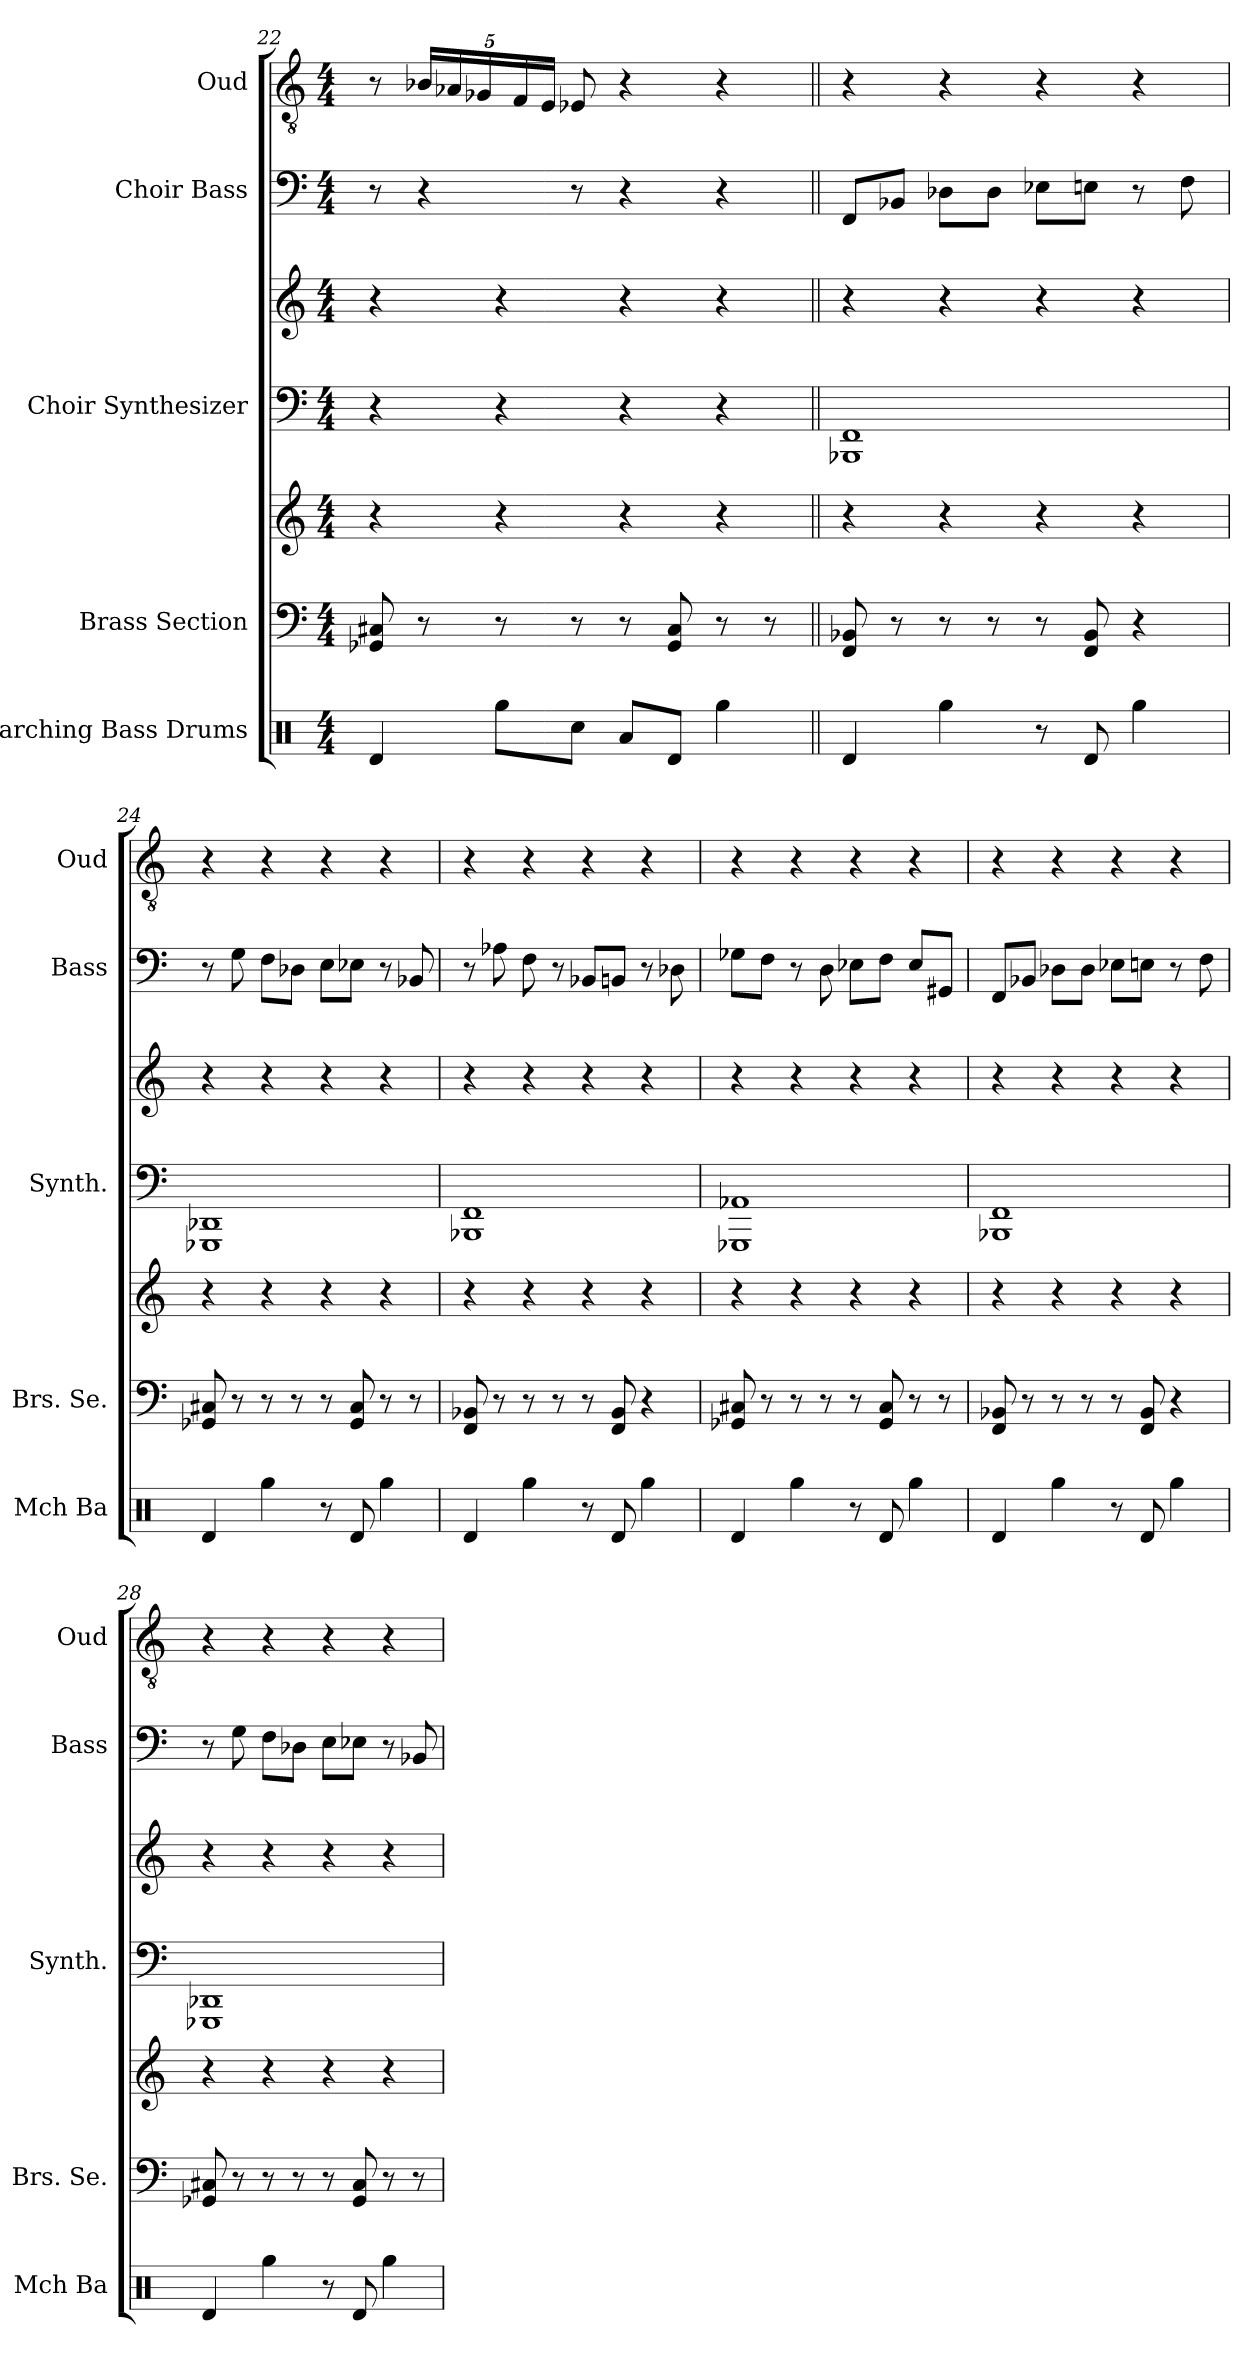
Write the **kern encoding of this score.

**kern	**kern	**kern	**kern	**kern	**kern	**kern
*part5	*part4	*part4	*part3	*part3	*part2	*part1
*staff7	*staff6	*staff5	*staff4	*staff3	*staff2	*staff1
*I"Marching Bass Drums	*I"Brass Section	*	*I"Choir Synthesizer	*	*I"Choir Bass	*I"Oud
*I'Mch Ba	*I'Brs. Se.	*	*I'Synth.	*	*I'Bass	*I'Oud
*clefX	*clefF4	*clefG2	*clefF4	*clefG2	*clefF4	*clefGv2
*k[]	*k[]	*k[]	*k[]	*k[]	*k[]	*k[]
*M4/4	*M4/4	*M4/4	*M4/4	*M4/4	*M4/4	*M4/4
=22	=22	=22	=22	=22	=22	=22
4Rd	8GG-X 8C#X	4r	4r	4r	8r	8r
.	8r	.	.	.	4r	20B-XLL
.	.	.	.	.	.	20A-X
.	.	.	.	.	.	20G-X
8RggL	8r	4r	4r	4r	.	.
.	.	.	.	.	.	20F
.	.	.	.	.	.	20EJJ
8RccJ	8r	.	.	.	8r	8E-X
8RaL	8r	4r	4r	4r	4r	4r
8RdJ	8GG- 8C#	.	.	.	.	.
4Rgg	8r	4r	4r	4r	4r	4r
.	8r	.	.	.	.	.
=23||	=23||	=23||	=23||	=23||	=23||	=23||
4Rd	8BB-X 8FF	4r	1BBB-X 1FF	4r	8FFL	4r
.	8r	.	.	.	8BB-XJ	.
4Rgg	8r	4r	.	4r	8D-XL	4r
.	8r	.	.	.	8D-J	.
8r	8r	4r	.	4r	8E-XL	4r
8Rd	8BB- 8FF	.	.	.	8EnJ	.
4Rgg	4r	4r	.	4r	8r	4r
.	.	.	.	.	8F	.
=24	=24	=24	=24	=24	=24	=24
4Rd	8GG-X 8C#X	4r	1GGG-X 1DD-X	4r	8r	4r
.	8r	.	.	.	8G	.
4Rgg	8r	4r	.	4r	8FL	4r
.	8r	.	.	.	8D-XJ	.
8r	8r	4r	.	4r	8EL	4r
8Rd	8GG- 8C#	.	.	.	8E-XJ	.
4Rgg	8r	4r	.	4r	8r	4r
.	8r	.	.	.	8BB-X	.
=25	=25	=25	=25	=25	=25	=25
4Rd	8BB-X 8FF	4r	1BBB-X 1FF	4r	8r	4r
.	8r	.	.	.	8A-X	.
4Rgg	8r	4r	.	4r	8F	4r
.	8r	.	.	.	8r	.
8r	8r	4r	.	4r	8BB-XL	4r
8Rd	8BB- 8FF	.	.	.	8BBnJ	.
4Rgg	4r	4r	.	4r	8r	4r
.	.	.	.	.	8D-X	.
=26	=26	=26	=26	=26	=26	=26
4Rd	8GG-X 8C#X	4r	1GGG-X 1AA-X	4r	8G-XL	4r
.	8r	.	.	.	8FJ	.
4Rgg	8r	4r	.	4r	8r	4r
.	8r	.	.	.	8D	.
8r	8r	4r	.	4r	8E-XL	4r
8Rd	8GG- 8C#	.	.	.	8FJ	.
4Rgg	8r	4r	.	4r	8E-L	4r
.	8r	.	.	.	8GG#XJ	.
=27	=27	=27	=27	=27	=27	=27
4Rd	8BB-X 8FF	4r	1BBB-X 1FF	4r	8FFL	4r
.	8r	.	.	.	8BB-XJ	.
4Rgg	8r	4r	.	4r	8D-XL	4r
.	8r	.	.	.	8D-J	.
8r	8r	4r	.	4r	8E-XL	4r
8Rd	8BB- 8FF	.	.	.	8EnJ	.
4Rgg	4r	4r	.	4r	8r	4r
.	.	.	.	.	8F	.
=28	=28	=28	=28	=28	=28	=28
4Rd	8GG-X 8C#X	4r	1GGG-X 1DD-X	4r	8r	4r
.	8r	.	.	.	8G	.
4Rgg	8r	4r	.	4r	8FL	4r
.	8r	.	.	.	8D-XJ	.
8r	8r	4r	.	4r	8EL	4r
8Rd	8GG- 8C#	.	.	.	8E-XJ	.
4Rgg	8r	4r	.	4r	8r	4r
.	8r	.	.	.	8BB-X	.
=	=	=	=	=	=	=
*-	*-	*-	*-	*-	*-	*-
